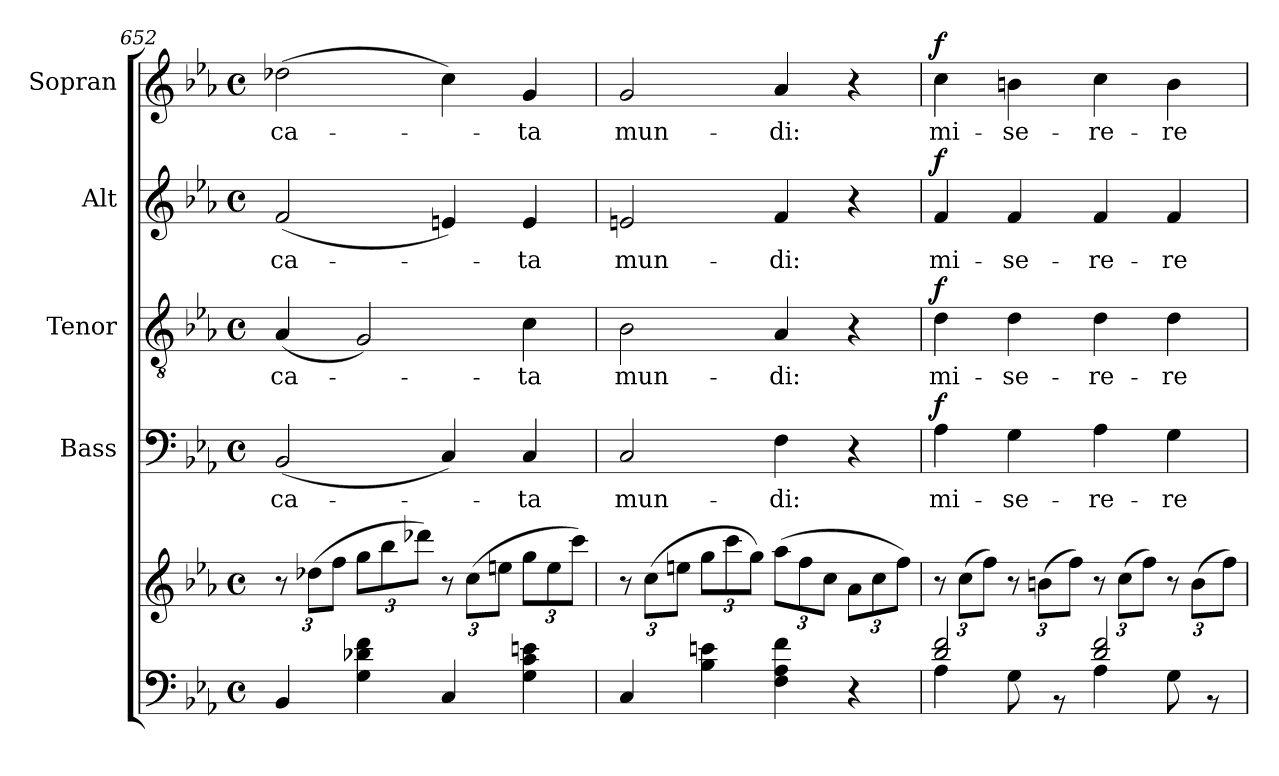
**kern	**kern	**kern	**text	**dynam	**kern	**text	**dynam	**kern	**text	**dynam	**kern	**text	**dynam
*part5	*part5	*part4	*part4	*part4	*part3	*part3	*part3	*part2	*part2	*part2	*part1	*part1	*part1
*staff6	*staff5	*staff4	*staff4	*staff4	*staff3	*staff3	*staff3	*staff2	*staff2	*staff2	*staff1	*staff1	*staff1
*	*	*I"Bass	*	*	*I"Tenor	*	*	*I"Alt	*	*	*I"Sopran	*	*
*	*	*I'B.	*	*	*I'T.	*	*	*I'A.	*	*	*I'S.	*	*
*clefF4	*clefG2	*clefF4	*	*	*clefGv2	*	*	*clefG2	*	*	*clefG2	*	*
*k[b-e-a-]	*k[b-e-a-]	*k[b-e-a-]	*	*	*k[b-e-a-]	*	*	*k[b-e-a-]	*	*	*k[b-e-a-]	*	*
*E-:	*E-:	*E-:	*	*	*E-:	*	*	*E-:	*	*	*E-:	*	*
*M4/4	*M4/4	*M4/4	*	*	*M4/4	*	*	*M4/4	*	*	*M4/4	*	*
*met(c)	*met(c)	*met(c)	*	*	*met(c)	*	*	*met(c)	*	*	*met(c)	*	*
*	*Xbrackettup	*	*	*	*	*	*	*	*	*	*	*	*
=652	=652	=652	=652	=652	=652	=652	=652	=652	=652	=652	=652	=652	=652
!	!	!	!LO:LY:b	!	!	!LO:LY:b	!	!	!LO:LY:b	!	!	!LO:LY:b	!
4BB-/	12r	(<2BB-/	-ca-	.	(<4A-/	-ca-	.	(<2f/	-ca-	.	(>2dd-X\	-ca-	.
.	(>12dd-X\L	.	.	.	.	.	.	.	.	.	.	.	.
.	12ff\J	.	.	.	.	.	.	.	.	.	.	.	.
4G\ 4d-X\ 4f\	12gg\L	.	.	.	2G/)	.	.	.	.	.	.	.	.
.	12bb-\	.	.	.	.	.	.	.	.	.	.	.	.
.	12ddd-X\J)	.	.	.	.	.	.	.	.	.	.	.	.
4C/	12r	4C/)	.	.	.	.	.	4en/)	.	.	4cc\)	.	.
.	(>12cc\L	.	.	.	.	.	.	.	.	.	.	.	.
.	12een\J	.	.	.	.	.	.	.	.	.	.	.	.
!	!	!	!LO:LY:b	!	!	!LO:LY:b	!	!	!LO:LY:b	!	!	!LO:LY:b	!
4G\ 4c\ 4en\	12gg\L	4C/	-ta	.	4c\	-ta	.	4e/	-ta	.	4g/	-ta	.
.	12ee\	.	.	.	.	.	.	.	.	.	.	.	.
.	12ccc\J)	.	.	.	.	.	.	.	.	.	.	.	.
=653	=653	=653	=653	=653	=653	=653	=653	=653	=653	=653	=653	=653	=653
!	!	!	!LO:LY:b	!	!	!LO:LY:b	!	!	!LO:LY:b	!	!	!LO:LY:b	!
4C/	12r	2C/	mun-	.	2B-\	mun-	.	2en/	mun-	.	2g/	mun-	.
.	(>12cc\L	.	.	.	.	.	.	.	.	.	.	.	.
.	12een\J	.	.	.	.	.	.	.	.	.	.	.	.
4B-\ 4en\	12gg\L	.	.	.	.	.	.	.	.	.	.	.	.
.	12ccc\	.	.	.	.	.	.	.	.	.	.	.	.
.	12gg\J)	.	.	.	.	.	.	.	.	.	.	.	.
!	!	!	!LO:LY:b	!	!	!LO:LY:b	!	!	!LO:LY:b	!	!	!LO:LY:b	!
4F\ 4A-\ 4f\	(>12aa-\L	4F\	-di:	.	4A-/	-di:	.	4f/	-di:	.	4a-/	-di:	.
.	12ff\	.	.	.	.	.	.	.	.	.	.	.	.
.	12cc\J	.	.	.	.	.	.	.	.	.	.	.	.
4r	12a-\L	4r	.	.	4r	.	.	4r	.	.	4r	.	.
.	12cc\	.	.	.	.	.	.	.	.	.	.	.	.
.	12ff\J)	.	.	.	.	.	.	.	.	.	.	.	.
!!LO:LB:g=z
=654	=654	=654	=654	=654	=654	=654	=654	=654	=654	=654	=654	=654	=654
*^	*	*	*	*	*	*	*	*	*	*	*	*	*
!	!	!	!	!LO:LY:b	!LO:DY:a	!	!LO:LY:b	!LO:DY:a	!	!LO:LY:b	!LO:DY:a	!	!LO:LY:b	!LO:DY:a
2d/ 2f/	4A-\	12r	4A-\	mi-	f	4d\	mi-	f	4f/	mi-	f	4cc\	mi-	f
.	.	(>12cc\L	.	.	.	.	.	.	.	.	.	.	.	.
.	.	12ff\J)	.	.	.	.	.	.	.	.	.	.	.	.
!	!	!	!	!LO:LY:b	!	!	!LO:LY:b	!	!	!LO:LY:b	!	!	!LO:LY:b	!
.	8G\	12r	4G\	-se-	.	4d\	-se-	.	4f/	-se-	.	4bn\	-se-	.
.	.	(>12bn\L	.	.	.	.	.	.	.	.	.	.	.	.
.	8r	.	.	.	.	.	.	.	.	.	.	.	.	.
.	.	12ff\J)	.	.	.	.	.	.	.	.	.	.	.	.
!	!	!	!	!LO:LY:b	!	!	!LO:LY:b	!	!	!LO:LY:b	!	!	!LO:LY:b	!
2d/ 2f/	4A-\	12r	4A-\	-re-	.	4d\	-re-	.	4f/	-re-	.	4cc\	-re-	.
.	.	(>12cc\L	.	.	.	.	.	.	.	.	.	.	.	.
.	.	12ff\J)	.	.	.	.	.	.	.	.	.	.	.	.
!	!	!	!	!LO:LY:b	!	!	!LO:LY:b	!	!	!LO:LY:b	!	!	!LO:LY:b	!
.	8G\	12r	4G\	-re	.	4d\	-re	.	4f/	-re	.	4b\	-re	.
.	.	(>12b\L	.	.	.	.	.	.	.	.	.	.	.	.
.	8r	.	.	.	.	.	.	.	.	.	.	.	.	.
.	.	12ff\J)	.	.	.	.	.	.	.	.	.	.	.	.
*v	*v	*	*	*	*	*	*	*	*	*	*	*	*	*
=	=	=	=	=	=	=	=	=	=	=	=	=	=
*-	*-	*-	*-	*-	*-	*-	*-	*-	*-	*-	*-	*-	*-
